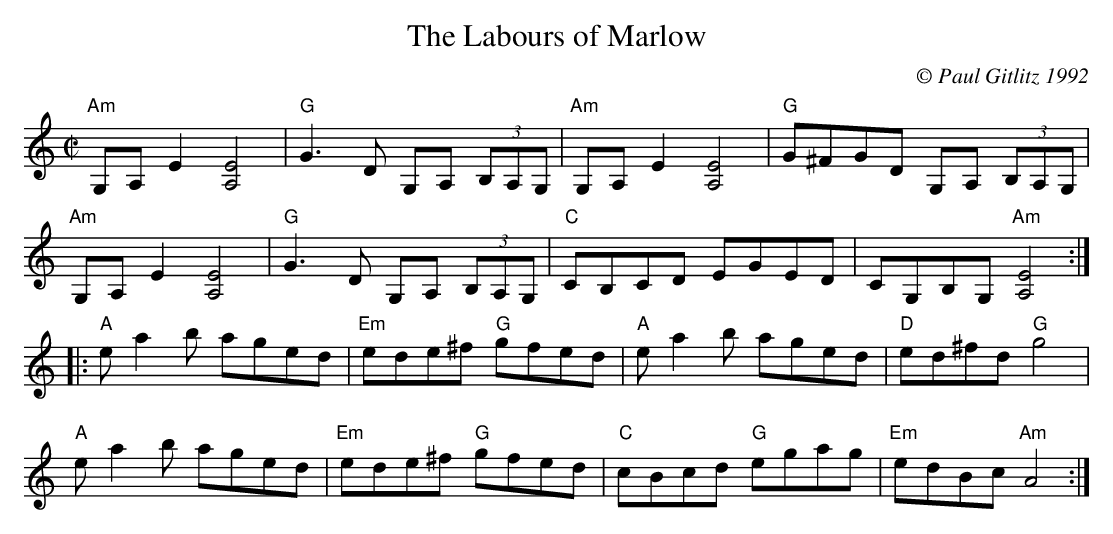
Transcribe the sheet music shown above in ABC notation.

X:1
T:The Labours of Marlow
M:C|
L:1/8
C:© Paul Gitlitz 1992
K:Am
"Am"G,A, E2 [A,4E4]|"G"G3D G,A, (3B,A,G,|"Am"G,A, E2 [A,4E4]|"G"G^FGD G,A, (3B,A,G,|!
"Am"G,A, E2 [A,4E4]|"G"G3D G,A, (3B,A,G,|"C"CB,CD EGED|CG,B,G, "Am"[A,4E4]:|!
|:"A"e a2 b aged|"Em"ede^f "G"gfed|"A"e a2 b aged|"D"ed^fd "G"g4|!
"A"ea2b aged|"Em"ede^f "G"gfed|"C"cBcd "G"egag|"Em"edBc "Am"A4:|]
